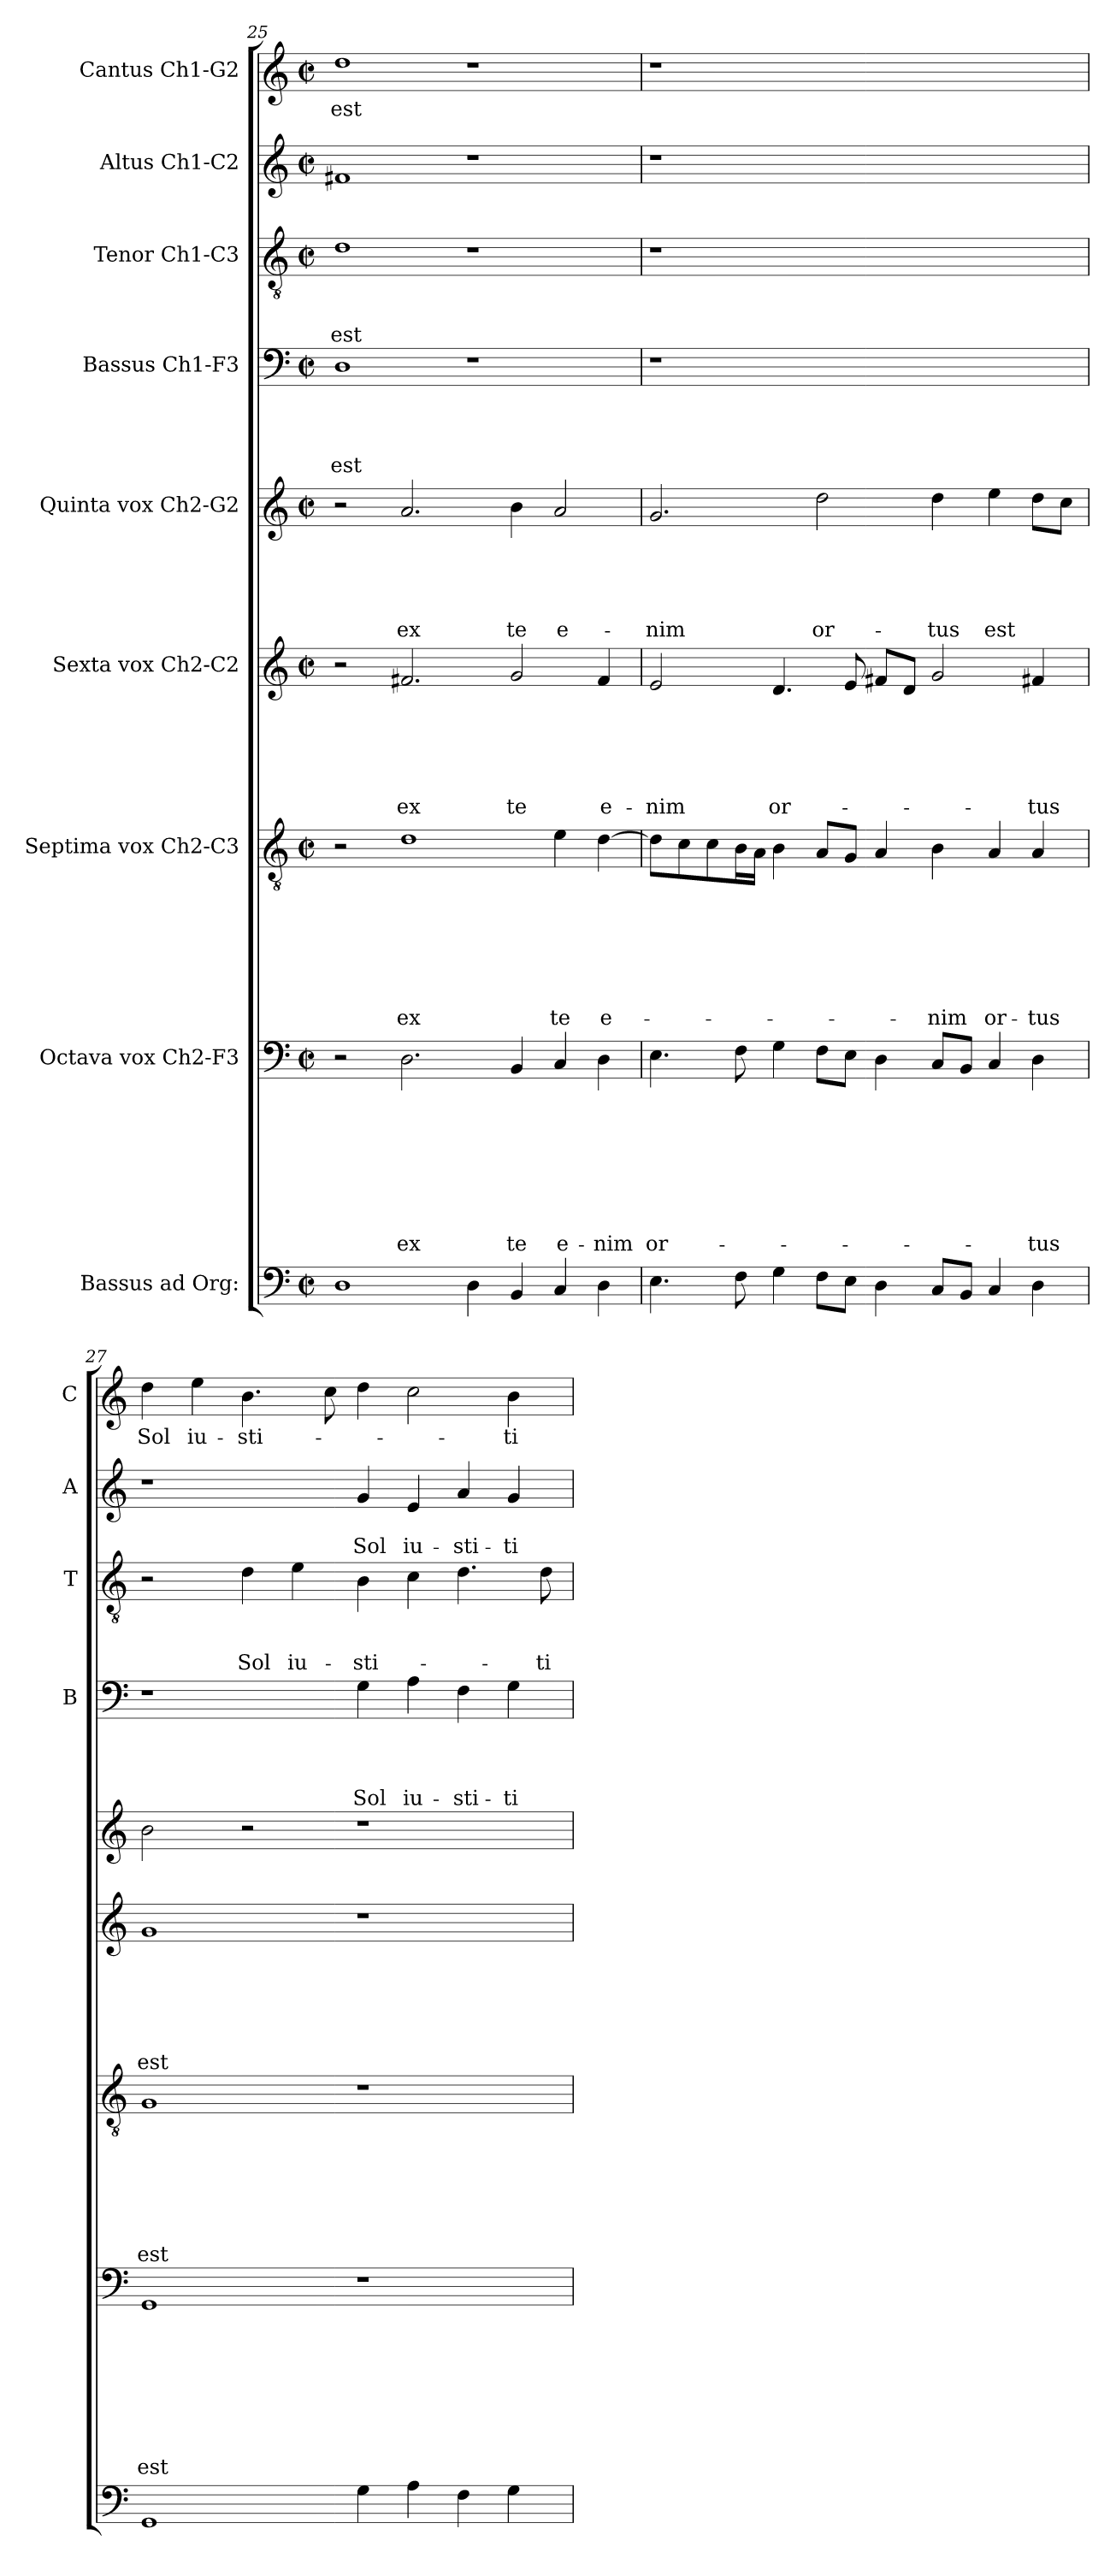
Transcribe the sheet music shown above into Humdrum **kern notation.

**kern	**kern	**text	**text	**text	**text	**text	**text	**text	**text	**kern	**text	**text	**text	**text	**text	**text	**text	**kern	**text	**text	**text	**text	**text	**text	**kern	**text	**text	**text	**text	**text	**kern	**text	**text	**text	**text	**kern	**text	**text	**text	**kern	**text	**text	**kern	**text
*part9	*part8	*part8	*part8	*part8	*part8	*part8	*part8	*part8	*part8	*part7	*part7	*part7	*part7	*part7	*part7	*part7	*part7	*part6	*part6	*part6	*part6	*part6	*part6	*part6	*part5	*part5	*part5	*part5	*part5	*part5	*part4	*part4	*part4	*part4	*part4	*part3	*part3	*part3	*part3	*part2	*part2	*part2	*part1	*part1
*staff9	*staff8	*staff8	*staff8	*staff8	*staff8	*staff8	*staff8	*staff8	*staff8	*staff7	*staff7	*staff7	*staff7	*staff7	*staff7	*staff7	*staff7	*staff6	*staff6	*staff6	*staff6	*staff6	*staff6	*staff6	*staff5	*staff5	*staff5	*staff5	*staff5	*staff5	*staff4	*staff4	*staff4	*staff4	*staff4	*staff3	*staff3	*staff3	*staff3	*staff2	*staff2	*staff2	*staff1	*staff1
*I"Bassus ad Org:	*I"Octava vox Ch2-F3	*	*	*	*	*	*	*	*	*I"Septima vox Ch2-C3	*	*	*	*	*	*	*	*I"Sexta vox Ch2-C2	*	*	*	*	*	*	*I"Quinta vox Ch2-G2	*	*	*	*	*	*I"Bassus Ch1-F3	*	*	*	*	*I"Tenor Ch1-C3	*	*	*	*I"Altus Ch1-C2	*	*	*I"Cantus Ch1-G2	*
*	*	*	*	*	*	*	*	*	*	*	*	*	*	*	*	*	*	*	*	*	*	*	*	*	*	*	*	*	*	*	*I'B	*	*	*	*	*I'T	*	*	*	*I'A	*	*	*I'C	*
!!LO:PB:g=z
*clefF4	*clefF4	*	*	*	*	*	*	*	*	*clefGv2	*	*	*	*	*	*	*	*clefG2	*	*	*	*	*	*	*clefG2	*	*	*	*	*	*clefF4	*	*	*	*	*clefGv2	*	*	*	*clefG2	*	*	*clefG2	*
*k[]	*k[]	*	*	*	*	*	*	*	*	*k[]	*	*	*	*	*	*	*	*k[]	*	*	*	*	*	*	*k[]	*	*	*	*	*	*k[]	*	*	*	*	*k[]	*	*	*	*k[]	*	*	*k[]	*
*C:	*C:	*	*	*	*	*	*	*	*	*C:	*	*	*	*	*	*	*	*C:	*	*	*	*	*	*	*C:	*	*	*	*	*	*C:	*	*	*	*	*C:	*	*	*	*C:	*	*	*C:	*
*M2/2	*M2/2	*	*	*	*	*	*	*	*	*M2/2	*	*	*	*	*	*	*	*M2/2	*	*	*	*	*	*	*M2/2	*	*	*	*	*	*M2/2	*	*	*	*	*M2/2	*	*	*	*M2/2	*	*	*M2/2	*
*met(c|)	*met(c|)	*	*	*	*	*	*	*	*	*met(c|)	*	*	*	*	*	*	*	*met(c|)	*	*	*	*	*	*	*met(c|)	*	*	*	*	*	*met(c|)	*	*	*	*	*met(c|)	*	*	*	*met(c|)	*	*	*met(c|)	*
=25	=25	=25	=25	=25	=25	=25	=25	=25	=25	=25	=25	=25	=25	=25	=25	=25	=25	=25	=25	=25	=25	=25	=25	=25	=25	=25	=25	=25	=25	=25	=25	=25	=25	=25	=25	=25	=25	=25	=25	=25	=25	=25	=25	=25
!	!	!	!	!	!	!	!	!	!	!	!	!	!	!	!	!	!	!	!	!	!	!	!	!	!	!	!	!	!	!	!	!	!	!	!LO:LY:b	!	!	!	!LO:LY:b	!	!	!	!	!LO:LY:b
1D	2r	.	.	.	.	.	.	.	.	2r	.	.	.	.	.	.	.	2r	.	.	.	.	.	.	2r	.	.	.	.	.	1D	.	.	.	est	1d	.	.	est	1f#X	.	.	1dd	est
!	!	!	!	!	!	!	!	!	!LO:LY:b	!	!	!	!	!	!	!	!LO:LY:b	!	!	!	!	!	!	!LO:LY:b	!	!	!	!	!	!LO:LY:b	!	!	!	!	!	!	!	!	!	!	!	!	!	!
.	2.D\	.	.	.	.	.	.	.	ex	1d	.	.	.	.	.	.	ex	2.f#X/	.	.	.	.	.	ex	2.a/	.	.	.	.	ex	.	.	.	.	.	.	.	.	.	.	.	.	.	.
4D\	.	.	.	.	.	.	.	.	.	.	.	.	.	.	.	.	.	.	.	.	.	.	.	.	.	.	.	.	.	.	1r	.	.	.	.	1r	.	.	.	1r	.	.	1r	.
!	!	!	!	!	!	!	!	!	!LO:LY:b	!	!	!	!	!	!	!	!	!	!	!	!	!	!	!LO:LY:b	!	!	!	!	!	!LO:LY:b	!	!	!	!	!	!	!	!	!	!	!	!	!	!
4BB/	4BB/	.	.	.	.	.	.	.	te	.	.	.	.	.	.	.	.	2g/	.	.	.	.	.	te	4b\	.	.	.	.	te	.	.	.	.	.	.	.	.	.	.	.	.	.	.
!	!	!	!	!	!	!	!	!	!LO:LY:b	!	!	!	!	!	!	!	!LO:LY:b	!	!	!	!	!	!	!	!	!	!	!	!	!LO:LY:b	!	!	!	!	!	!	!	!	!	!	!	!	!	!
4C/	4C/	.	.	.	.	.	.	.	e-	4e\	.	.	.	.	.	.	te	.	.	.	.	.	.	.	2a/	.	.	.	.	e-	.	.	.	.	.	.	.	.	.	.	.	.	.	.
!	!	!	!	!	!	!	!	!	!LO:LY:b	!	!	!	!	!	!	!	!LO:LY:b	!	!	!	!	!	!	!LO:LY:b	!	!	!	!	!	!	!	!	!	!	!	!	!	!	!	!	!	!	!	!
4D\	4D\	.	.	.	.	.	.	.	-nim	[4d\	.	.	.	.	.	.	e-	4f#/	.	.	.	.	.	e-	.	.	.	.	.	.	.	.	.	.	.	.	.	.	.	.	.	.	.	.
=26	=26	=26	=26	=26	=26	=26	=26	=26	=26	=26	=26	=26	=26	=26	=26	=26	=26	=26	=26	=26	=26	=26	=26	=26	=26	=26	=26	=26	=26	=26	=26	=26	=26	=26	=26	=26	=26	=26	=26	=26	=26	=26	=26	=26
!	!	!	!	!	!	!	!	!	!LO:LY:b	!	!	!	!	!	!	!	!	!	!	!	!	!	!	!LO:LY:b	!	!	!	!	!	!LO:LY:b	!	!	!	!	!	!	!	!	!	!	!	!	!	!
4.E\	4.E\	.	.	.	.	.	.	.	or-	8d\L]	.	.	.	.	.	.	.	2e/	.	.	.	.	.	-nim	2.g/	.	.	.	.	-nim	1r	.	.	.	.	1r	.	.	.	1r	.	.	1r	.
.	.	.	.	.	.	.	.	.	.	8c\	.	.	.	.	.	.	.	.	.	.	.	.	.	.	.	.	.	.	.	.	.	.	.	.	.	.	.	.	.	.	.	.	.	.
.	.	.	.	.	.	.	.	.	.	8c\	.	.	.	.	.	.	.	.	.	.	.	.	.	.	.	.	.	.	.	.	.	.	.	.	.	.	.	.	.	.	.	.	.	.
8F\	8F\	.	.	.	.	.	.	.	.	16B\L	.	.	.	.	.	.	.	.	.	.	.	.	.	.	.	.	.	.	.	.	.	.	.	.	.	.	.	.	.	.	.	.	.	.
.	.	.	.	.	.	.	.	.	.	16A\JJ	.	.	.	.	.	.	.	.	.	.	.	.	.	.	.	.	.	.	.	.	.	.	.	.	.	.	.	.	.	.	.	.	.	.
!	!	!	!	!	!	!	!	!	!	!	!	!	!	!	!	!	!	!	!	!	!	!	!	!LO:LY:b	!	!	!	!	!	!	!	!	!	!	!	!	!	!	!	!	!	!	!	!
4G\	4G\	.	.	.	.	.	.	.	.	4B\	.	.	.	.	.	.	.	4.d/	.	.	.	.	.	or-	.	.	.	.	.	.	.	.	.	.	.	.	.	.	.	.	.	.	.	.
!	!	!	!	!	!	!	!	!	!	!	!	!	!	!	!	!	!	!	!	!	!	!	!	!	!	!	!	!	!	!LO:LY:b	!	!	!	!	!	!	!	!	!	!	!	!	!	!
8F\L	8F\L	.	.	.	.	.	.	.	.	8A/L	.	.	.	.	.	.	.	.	.	.	.	.	.	.	2dd\	.	.	.	.	or-	.	.	.	.	.	.	.	.	.	.	.	.	.	.
8E\J	8E\J	.	.	.	.	.	.	.	.	8G/J	.	.	.	.	.	.	.	8e/	.	.	.	.	.	.	.	.	.	.	.	.	.	.	.	.	.	.	.	.	.	.	.	.	.	.
4D\	4D\	.	.	.	.	.	.	.	.	4A/	.	.	.	.	.	.	.	8f#/L	.	.	.	.	.	.	.	.	.	.	.	.	1ryy	.	.	.	.	1ryy	.	.	.	1ryy	.	.	1ryy	.
.	.	.	.	.	.	.	.	.	.	.	.	.	.	.	.	.	.	8d/J	.	.	.	.	.	.	.	.	.	.	.	.	.	.	.	.	.	.	.	.	.	.	.	.	.	.
!	!	!	!	!	!	!	!	!	!	!	!	!	!	!	!	!	!LO:LY:b	!	!	!	!	!	!	!	!	!	!	!	!	!LO:LY:b	!	!	!	!	!	!	!	!	!	!	!	!	!	!
8C/L	8C/L	.	.	.	.	.	.	.	.	4B\	.	.	.	.	.	.	-nim	2g/	.	.	.	.	.	.	4dd\	.	.	.	.	-tus	.	.	.	.	.	.	.	.	.	.	.	.	.	.
8BB/J	8BB/J	.	.	.	.	.	.	.	.	.	.	.	.	.	.	.	.	.	.	.	.	.	.	.	.	.	.	.	.	.	.	.	.	.	.	.	.	.	.	.	.	.	.	.
!	!	!	!	!	!	!	!	!	!	!	!	!	!	!	!	!	!LO:LY:b	!	!	!	!	!	!	!	!	!	!	!	!	!LO:LY:b	!	!	!	!	!	!	!	!	!	!	!	!	!	!
4C/	4C/	.	.	.	.	.	.	.	.	4A/	.	.	.	.	.	.	or-	.	.	.	.	.	.	.	4ee\	.	.	.	.	est	.	.	.	.	.	.	.	.	.	.	.	.	.	.
!	!	!	!	!	!	!	!	!	!LO:LY:b	!	!	!	!	!	!	!	!LO:LY:b	!	!	!	!	!	!	!LO:LY:b	!	!	!	!	!	!	!	!	!	!	!	!	!	!	!	!	!	!	!	!
4D\	4D\	.	.	.	.	.	.	.	-tus	4A/	.	.	.	.	.	.	-tus	4f#X/	.	.	.	.	.	-tus	8dd\L	.	.	.	.	.	.	.	.	.	.	.	.	.	.	.	.	.	.	.
.	.	.	.	.	.	.	.	.	.	.	.	.	.	.	.	.	.	.	.	.	.	.	.	.	8cc\J	.	.	.	.	.	.	.	.	.	.	.	.	.	.	.	.	.	.	.
=27	=27	=27	=27	=27	=27	=27	=27	=27	=27	=27	=27	=27	=27	=27	=27	=27	=27	=27	=27	=27	=27	=27	=27	=27	=27	=27	=27	=27	=27	=27	=27	=27	=27	=27	=27	=27	=27	=27	=27	=27	=27	=27	=27	=27
!	!	!	!	!	!	!	!	!	!LO:LY:b	!	!	!	!	!	!	!	!LO:LY:b	!	!	!	!	!	!	!LO:LY:b	!	!	!	!	!	!	!	!	!	!	!	!	!	!	!	!	!	!	!	!LO:LY:b
1GG	1GG	.	.	.	.	.	.	.	est	1G	.	.	.	.	.	.	est	1g	.	.	.	.	.	est	2b\	.	.	.	.	.	1r	.	.	.	.	2r	.	.	.	1r	.	.	4dd\	Sol
!	!	!	!	!	!	!	!	!	!	!	!	!	!	!	!	!	!	!	!	!	!	!	!	!	!	!	!	!	!	!	!	!	!	!	!	!	!	!	!	!	!	!	!	!LO:LY:b
.	.	.	.	.	.	.	.	.	.	.	.	.	.	.	.	.	.	.	.	.	.	.	.	.	.	.	.	.	.	.	.	.	.	.	.	.	.	.	.	.	.	.	4ee\	iu-
!	!	!	!	!	!	!	!	!	!	!	!	!	!	!	!	!	!	!	!	!	!	!	!	!	!	!	!	!	!	!	!	!	!	!	!	!	!	!	!LO:LY:b	!	!	!	!	!LO:LY:b
.	.	.	.	.	.	.	.	.	.	.	.	.	.	.	.	.	.	.	.	.	.	.	.	.	2r	.	.	.	.	.	.	.	.	.	.	4d\	.	.	Sol	.	.	.	4.b\	-sti-
!	!	!	!	!	!	!	!	!	!	!	!	!	!	!	!	!	!	!	!	!	!	!	!	!	!	!	!	!	!	!	!	!	!	!	!	!	!	!	!LO:LY:b	!	!	!	!	!
.	.	.	.	.	.	.	.	.	.	.	.	.	.	.	.	.	.	.	.	.	.	.	.	.	.	.	.	.	.	.	.	.	.	.	.	4e\	.	.	iu-	.	.	.	.	.
.	.	.	.	.	.	.	.	.	.	.	.	.	.	.	.	.	.	.	.	.	.	.	.	.	.	.	.	.	.	.	.	.	.	.	.	.	.	.	.	.	.	.	8cc\	.
!	!	!	!	!	!	!	!	!	!	!	!	!	!	!	!	!	!	!	!	!	!	!	!	!	!	!	!	!	!	!	!	!	!	!	!LO:LY:b	!	!	!	!LO:LY:b	!	!	!LO:LY:b	!	!
4G\	1r	.	.	.	.	.	.	.	.	1r	.	.	.	.	.	.	.	1r	.	.	.	.	.	.	1r	.	.	.	.	.	4G\	.	.	.	Sol	4B\	.	.	-sti-	4g/	.	Sol	4dd\	.
!	!	!	!	!	!	!	!	!	!	!	!	!	!	!	!	!	!	!	!	!	!	!	!	!	!	!	!	!	!	!	!	!	!	!	!LO:LY:b	!	!	!	!	!	!	!LO:LY:b	!	!
4A\	.	.	.	.	.	.	.	.	.	.	.	.	.	.	.	.	.	.	.	.	.	.	.	.	.	.	.	.	.	.	4A\	.	.	.	iu-	4c\	.	.	.	4e/	.	iu-	2cc\	.
!	!	!	!	!	!	!	!	!	!	!	!	!	!	!	!	!	!	!	!	!	!	!	!	!	!	!	!	!	!	!	!	!	!	!	!LO:LY:b	!	!	!	!	!	!	!LO:LY:b	!	!
4F\	.	.	.	.	.	.	.	.	.	.	.	.	.	.	.	.	.	.	.	.	.	.	.	.	.	.	.	.	.	.	4F\	.	.	.	-sti-	4.d\	.	.	.	4a/	.	-sti-	.	.
!	!	!	!	!	!	!	!	!	!	!	!	!	!	!	!	!	!	!	!	!	!	!	!	!	!	!	!	!	!	!	!	!	!	!	!LO:LY:b	!	!	!	!	!	!	!LO:LY:b	!	!LO:LY:b
4G\	.	.	.	.	.	.	.	.	.	.	.	.	.	.	.	.	.	.	.	.	.	.	.	.	.	.	.	.	.	.	4G\	.	.	.	-ti-	.	.	.	.	4g/	.	-ti-	4b\	-ti-
!	!	!	!	!	!	!	!	!	!	!	!	!	!	!	!	!	!	!	!	!	!	!	!	!	!	!	!	!	!	!	!	!	!	!	!	!	!	!	!LO:LY:b	!	!	!	!	!
.	.	.	.	.	.	.	.	.	.	.	.	.	.	.	.	.	.	.	.	.	.	.	.	.	.	.	.	.	.	.	.	.	.	.	.	8d\	.	.	-ti-	.	.	.	.	.
=	=	=	=	=	=	=	=	=	=	=	=	=	=	=	=	=	=	=	=	=	=	=	=	=	=	=	=	=	=	=	=	=	=	=	=	=	=	=	=	=	=	=	=	=
*-	*-	*-	*-	*-	*-	*-	*-	*-	*-	*-	*-	*-	*-	*-	*-	*-	*-	*-	*-	*-	*-	*-	*-	*-	*-	*-	*-	*-	*-	*-	*-	*-	*-	*-	*-	*-	*-	*-	*-	*-	*-	*-	*-	*-
